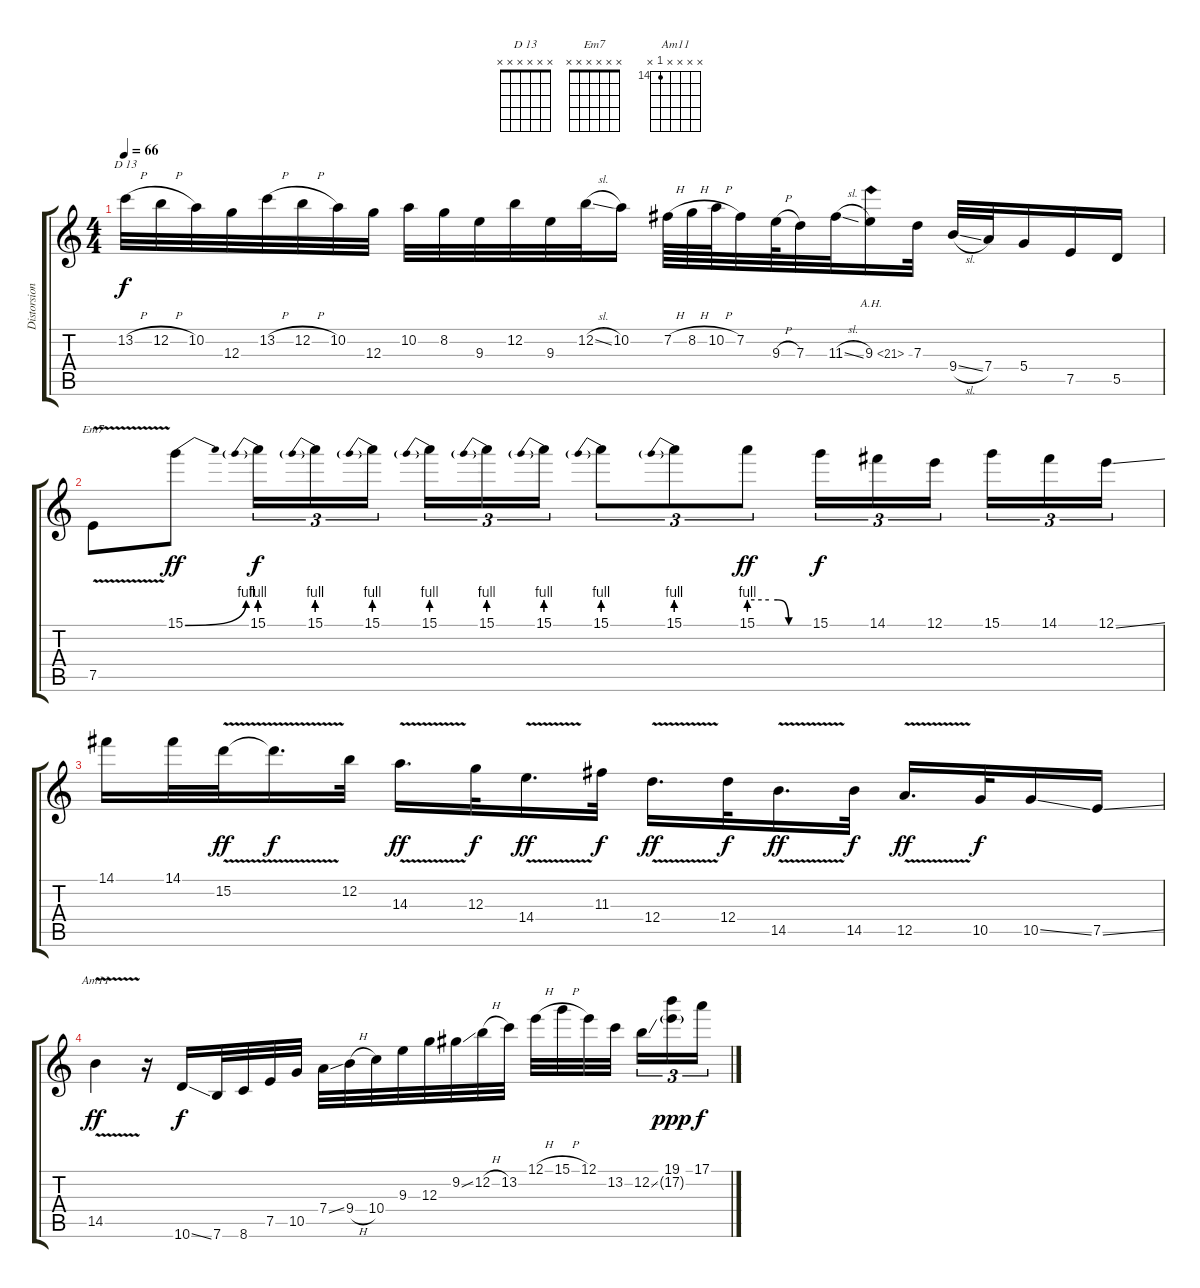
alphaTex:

\track ("Distorsion" "Distorsion") {instrument distortionguitar}
\staff {score tabs}
\tuning (E4 B3 G3 D3 A2 E2) {hide}
\chord ("D 13" x x x x x x)
\chord ("Em7" x x x x x x)
\chord ("Am11" x x x x 14 x) {firstfret 14}
\ts (4 4)
\tempo 66
\clef g2
\ks c
13.2{h}.32{ch "D 13" dy f} 12.2{h}.32 10.2.32 12.3.32 13.2{h}.32 12.2{h}.32 10.2.32 12.3.32 10.2.32 8.2.32 9.3.32 12.2.32 9.3.32 12.2{sl}.32 10.2.16 7.2{h}.64 8.2{h}.64 10.2{h}.64 7.2.32 9.3{h}.64 7.3.32 11.3{sl}.32 9.3{ah 12}.16 7.3.32 9.4{sl}.32 7.4.32 5.4.16 7.5.16 5.5.16 |
7.5{v}.8{ch "Em7"} 15.1{be (bend 0 0 60 4)}.8{dy ff} 15.1{be (prebend 0 4 60 4)}.16{tu (3 2) dy f} 15.1{be (prebend 0 4 60 4)}.16{tu (3 2)} 15.1{be (prebend 0 4 60 4)}.16{tu (3 2) beam splitsecondary} 15.1{be (prebend 0 4 60 4)}.16{tu (3 2)} 15.1{be (prebend 0 4 60 4)}.16{tu (3 2)} 15.1{be (prebend 0 4 60 4)}.16{tu (3 2)} 15.1{be (prebend 0 4 60 4)}.8{tu (3 2)} 15.1{be (prebend 0 4 60 4)}.8{tu (3 2)} 15.1{be (custom 0 4 20 4 29 4 40 0 60 0)}.8{tu (3 2) dy ff} 15.1.16{tu (3 2) dy f} 14.1.16{tu (3 2)} 12.1.16{tu (3 2) beam splitsecondary} 15.1.16{tu (3 2)} 14.1.16{tu (3 2)} 12.1{ss}.16{tu (3 2)} |
14.1.16 14.1.32 15.2{v}.32{dy ff} 15.2{t}.16{d dy f} 12.2.32 14.3{v}.16{d dy ff} 12.3.32{dy f} 14.4{v}.16{d dy ff} 11.3.32{dy f} 12.4{v}.16{d dy ff} 12.4.32{dy f} 14.5{v}.16{d dy ff} 14.5.32{dy f} 12.5{v}.16{d dy ff} 10.5.32{dy f} 10.5{ss}.16 7.5{ss}.16 |
14.5{v}.4{ch "Am11" dy ff} r.16 10.6{ss}.16{dy f} 7.6.32 8.6.32 7.5.32 10.5.32 7.4{ss}.32 9.4{h}.32 10.4.32 9.3.32 12.3.32 9.2{ss}.32 12.2{h}.32 13.2.32 12.1{h}.32 15.1{h}.32 12.1.32 13.2.32{beam splitsecondary} 12.2{ss}.16{tu (3 2)} (19.1 17.2{g}).16{tu (3 2) dy ppp} 17.1.16{tu (3 2) dy f}
